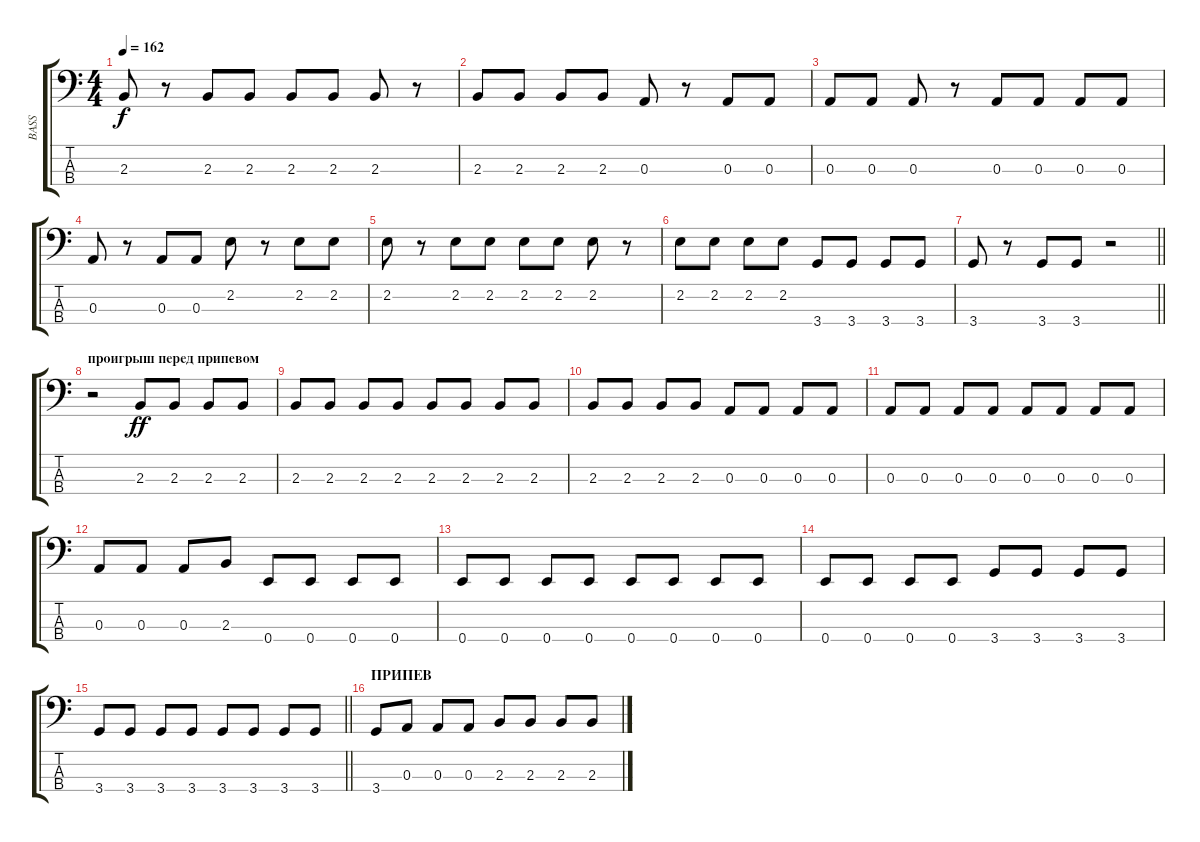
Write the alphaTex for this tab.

\track ("BASS" "BASS") {instrument electricbassfinger}
\staff {score tabs}
\tuning (G2 D2 A1 E1) {hide}
\ts (4 4)
\tempo 162
\clef f4
\ks c
2.3.8{dy f} r.8 2.3.8 2.3.8 2.3.8 2.3.8 2.3.8 r.8 |
2.3.8 2.3.8 2.3.8 2.3.8 0.3.8 r.8 0.3.8 0.3.8 |
0.3.8 0.3.8 0.3.8 r.8 0.3.8 0.3.8 0.3.8 0.3.8 |
0.3.8 r.8 0.3.8 0.3.8 2.2.8 r.8 2.2.8 2.2.8 |
2.2.8 r.8 2.2.8 2.2.8 2.2.8 2.2.8 2.2.8 r.8 |
2.2.8 2.2.8 2.2.8 2.2.8 3.4.8 3.4.8 3.4.8 3.4.8 |
\barLineRight lightlight
3.4.8 r.8 3.4.8 3.4.8 r.2 |
\section ("" "проигрыш перед припевом")
r.2 2.3.8{dy ff} 2.3.8 2.3.8 2.3.8 |
2.3.8 2.3.8 2.3.8 2.3.8 2.3.8 2.3.8 2.3.8 2.3.8 |
2.3.8 2.3.8 2.3.8 2.3.8 0.3.8 0.3.8 0.3.8 0.3.8 |
0.3.8 0.3.8 0.3.8 0.3.8 0.3.8 0.3.8 0.3.8 0.3.8 |
0.3.8 0.3.8 0.3.8 2.3.8 0.4.8 0.4.8 0.4.8 0.4.8 |
0.4.8 0.4.8 0.4.8 0.4.8 0.4.8 0.4.8 0.4.8 0.4.8 |
0.4.8 0.4.8 0.4.8 0.4.8 3.4.8 3.4.8 3.4.8 3.4.8 |
\barLineRight lightlight
3.4.8 3.4.8 3.4.8 3.4.8 3.4.8 3.4.8 3.4.8 3.4.8 |
\section ("" "ПРИПЕВ")
3.4.8 0.3.8 0.3.8 0.3.8 2.3.8 2.3.8 2.3.8 2.3.8
